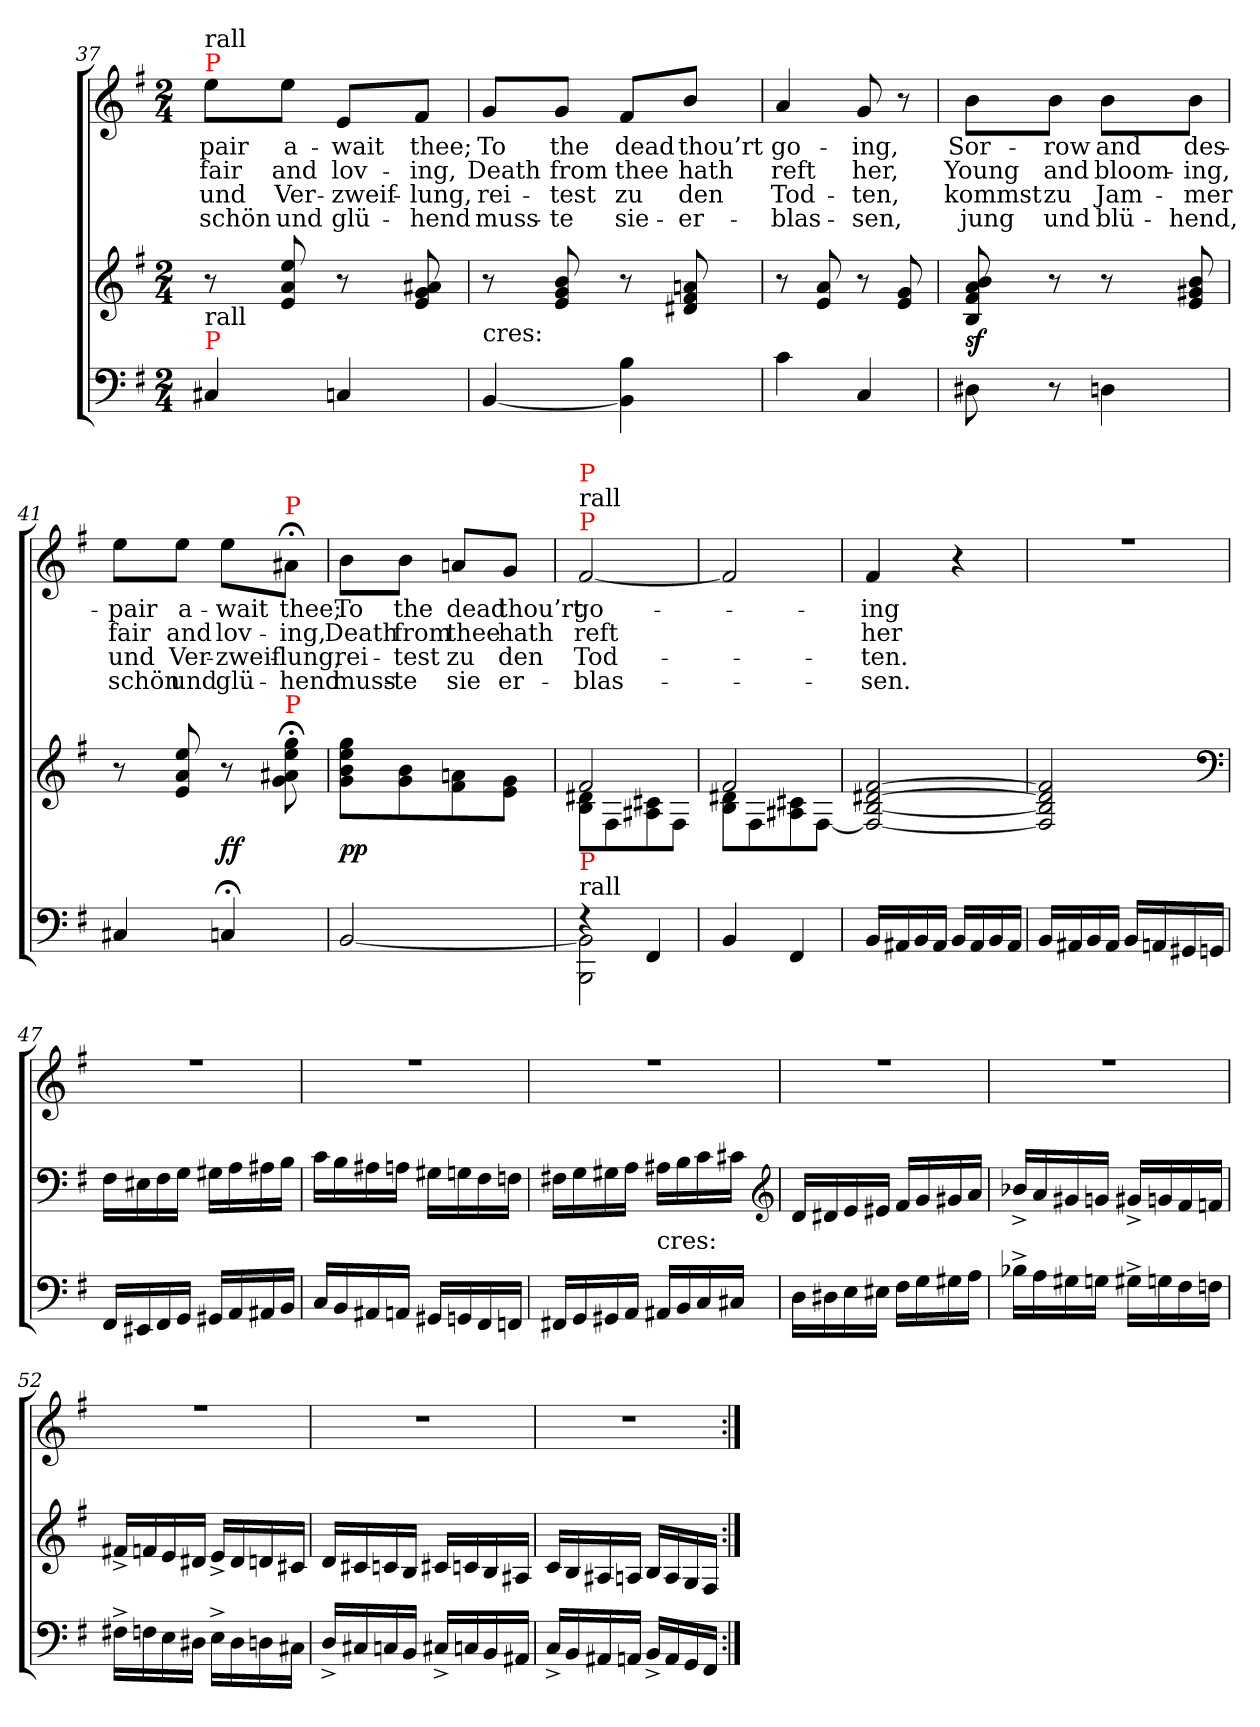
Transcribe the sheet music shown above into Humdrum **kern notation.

**kern	**kern	**dynam	**kern	**text	**text	**text	**text
*part2	*part2	*part2	*part1	*part1	*part1	*part1	*part1
*staff3	*staff2	*staff2/3	*staff1	*staff1	*staff1	*staff1	*staff1
*	*	*	*I"   	*	*	*	*
*clefF4	*clefG2	*	*clefG2	*	*	*	*
*k[f#]	*k[f#]	*	*k[f#]	*	*	*	*
*e:	*e:	*	*e:	*	*	*	*
*M2/4	*M2/4	*	*M2/4	*	*	*	*
=37	=37	=37	=37	=37	=37	=37	=37
!	!	!	!LO:TX:a:color=red:t=P	!	!	!	!
!	!	!	!LO:TX:a:t=rall	!	!	!	!
!LO:TX:a:color=red:t=P	!	!	!	!	!	!	!
!LO:TX:a:t=rall	!	!	!	!	!	!	!
4C#X	8r	.	8ee\L	-pair	fair	und	schön
.	8ee 8a 8e	.	8ee\J	a-	and	Ver-	und
4Cn	8r	.	8e/L	-wait	lov-	zweif-	glü-
.	8a#X 8g 8e	.	8f#/J	thee;	-ing,	-lung,	-hend
=38	=38	=38	=38	=38	=38	=38	=38
!	!LO:TX:c:t=cres&colon;	!	!	!	!	!	!
[4BB	8r	.	8g/L	To	Death	rei-	muss-
.	8b 8g 8e	.	8g/J	the	from	-test	-te
4B 4BB]	8r	.	8f#/L	dead	thee	zu	sie-
.	8an 8f# 8d#X	.	8b/J	thou’rt	hath	den	er-
=39	=39	=39	=39	=39	=39	=39	=39
4c	8r	.	4a	go-	reft	Tod-	-blas-
.	8a 8e	.	.	.	.	.	.
4C	8r	.	8g	-ing,	her,	-ten,	-sen,
.	8g 8e	.	8r	.	.	.	.
=40	=40	=40	=40	=40	=40	=40	=40
8D#X	8b 8a 8f# 8B	sf	8b\L	Sor-	Young	kommst	jung
8r	8r	.	8b\J	-row	and	zu	und
4Dn\	8r	.	8b\L	and	bloom-	Jam-	blü-
.	8b 8g#X 8e	.	8b\J	des-	-ing,	-mer	-hend,
=41	=41	=41	=41	=41	=41	=41	=41
4C#X	8r	.	8ee\L	-pair	fair	und	schön
.	8ee 8a 8e	.	8ee\J	a-	and	Ver-	und
4Cn;<	8r	ff	8ee\L	-wait	lov-	-zweif-	glü-
!	!	!	!LO:TX:a:color=red:t=P	!	!	!	!
!	!LO:TX:a:color=red:t=P	!	!	!	!	!	!
.	8gg;< 8ee;< 8a#X;< 8g;<	.	8a#X;<\J	thee;	-ing,	-lung,	-hend
=42	=42	=42	=42	=42	=42	=42	=42
[2BB	8gg 8ee 8b 8gL	pp	8b\L	To	Death	rei-	muss-
.	8b\ 8g\	.	8b\J	the	from	-test	-te
.	8an 8f#	.	8an/L	dead	thee	zu	sie
.	8g 8eJ	.	8g/J	thou’rt	hath	den	er-
=43	=43	=43	=43	=43	=43	=43	=43
*^	*^	*	*	*	*	*	*
!	!	!	!	!	!LO:TX:a:color=red:t=P	!	!	!	!
!	!	!	!	!	!LO:TX:a:t=rall	!	!	!	!
!	!	!	!	!	!LO:TX:a:color=red:t=P	!	!	!	!
!	!	!LO:TX:b:color=red:t=P	!	!	!	!	!	!	!
!	!	!LO:TX:b:t=rall	!	!	!	!	!	!	!
4rF	2BB] 2BBB	2f#	8d#X 8BL	.	[2f#	go-	-reft	Tod-	blas-
.	.	.	8F#	.	.	.	.	.	.
4FF#/	.	.	8c#X 8A#X	.	.	.	.	.	.
.	.	.	8F#J	.	.	.	.	.	.
*v	*v	*	*	*	*	*	*	*	*
=44	=44	=44	=44	=44	=44	=44	=44	=44
4BB/	2f#	8d#X 8BL	.	2f#]	.	.	.	.
.	.	8F#	.	.	.	.	.	.
4FF#/	.	8c#X 8A#X	.	.	.	.	.	.
.	.	[8F#J	.	.	.	.	.	.
=45	=45	=45	=45	=45	=45	=45	=45	=45
!	!LO:TX:b:t=tempo prestissimo.	!	!	!	!	!	!	!
*	*v	*v	*	*	*	*	*	*
16BBLL	[2f# [2d#X [2B 2F#_	.	4f#	ing	her	-ten.	-sen.
16AA#X	.	.	.	.	.	.	.
16BB	.	.	.	.	.	.	.
16AA#JJ	.	.	.	.	.	.	.
16BBLL	.	.	4r	.	.	.	.
16AA#	.	.	.	.	.	.	.
16BB	.	.	.	.	.	.	.
16AA#JJ	.	.	.	.	.	.	.
=46	=46	=46	=46	=46	=46	=46	=46
16BBLL	2f#] 2d#] 2B] 2F#]	.	2rff	.	.	.	.
16AA#X	.	.	.	.	.	.	.
16BB	.	.	.	.	.	.	.
16AA#JJ	.	.	.	.	.	.	.
16BBLL	.	.	.	.	.	.	.
16AAn	.	.	.	.	.	.	.
16GG#X	.	.	.	.	.	.	.
16GGnJJ	.	.	.	.	.	.	.
*	*clefF4	*	*	*	*	*	*
=47	=47	=47	=47	=47	=47	=47	=47
16FF#LL	16F#LL	.	2rff	.	.	.	.
16EE#X	16E#X	.	.	.	.	.	.
16FF#	16F#	.	.	.	.	.	.
16GGJJ	16GJJ	.	.	.	.	.	.
16GG#XLL	16G#XLL	.	.	.	.	.	.
16AA	16A	.	.	.	.	.	.
16AA#X	16A#X	.	.	.	.	.	.
16BBJJ	16BJJ	.	.	.	.	.	.
=48	=48	=48	=48	=48	=48	=48	=48
16CLL	16cLL	.	2rff	.	.	.	.
16BB	16B	.	.	.	.	.	.
16AA#X	16A#X	.	.	.	.	.	.
16AAnJJ	16AnJJ	.	.	.	.	.	.
16GG#XLL	16G#XLL	.	.	.	.	.	.
16GGn	16Gn	.	.	.	.	.	.
16FF#	16F#	.	.	.	.	.	.
16FFnJJ	16FnJJ	.	.	.	.	.	.
=49	=49	=49	=49	=49	=49	=49	=49
16FF#XLL	16F#XLL	.	2rff	.	.	.	.
16GG	16G	.	.	.	.	.	.
16GG#X	16G#X	.	.	.	.	.	.
16AAJJ	16AJJ	.	.	.	.	.	.
!	!LO:TX:c:t=cres&colon;	!	!	!	!	!	!
16AA#XLL	16A#XLL	.	.	.	.	.	.
16BB	16B	.	.	.	.	.	.
16C	16c	.	.	.	.	.	.
16C#XJJ	16c#XJJ	.	.	.	.	.	.
*	*clefG2	*	*	*	*	*	*
=50	=50	=50	=50	=50	=50	=50	=50
16DLL	16dLL	.	2rff	.	.	.	.
16D#X	16d#X	.	.	.	.	.	.
16E	16e	.	.	.	.	.	.
16E#XJJ	16e#XJJ	.	.	.	.	.	.
16F#LL	16f#LL	.	.	.	.	.	.
16G	16g	.	.	.	.	.	.
16G#X	16g#X	.	.	.	.	.	.
16AJJ	16aJJ	.	.	.	.	.	.
=51	=51	=51	=51	=51	=51	=51	=51
16B-X^>LL	16b-X^>LL	.	2rff	.	.	.	.
16A	16a	.	.	.	.	.	.
16G#X	16g#X	.	.	.	.	.	.
16GnJJ	16gnJJ	.	.	.	.	.	.
16G#X^>LL	16g#X^>LL	.	.	.	.	.	.
16Gn	16gn	.	.	.	.	.	.
16F#	16f#	.	.	.	.	.	.
16FnJJ	16fnJJ	.	.	.	.	.	.
=52	=52	=52	=52	=52	=52	=52	=52
16F#X^\LL	16f#X^>LL	.	2rff	.	.	.	.
16Fn	16fn	.	.	.	.	.	.
16E	16e	.	.	.	.	.	.
16D#XJJ	16d#XJJ	.	.	.	.	.	.
16E^\LL	16e^>LL	.	.	.	.	.	.
16D#	16d#	.	.	.	.	.	.
16Dn	16dn	.	.	.	.	.	.
16C#XJJ	16c#XJJ	.	.	.	.	.	.
=53	=53	=53	=53	=53	=53	=53	=53
16D^>/LL	16dLL	.	2r	.	.	.	.
16C#X	16c#X	.	.	.	.	.	.
16Cn	16cn	.	.	.	.	.	.
16BBJJ	16BJJ	.	.	.	.	.	.
16C#X^>/LL	16c#XLL	.	.	.	.	.	.
16Cn	16cn	.	.	.	.	.	.
16BB	16B	.	.	.	.	.	.
16AA#XJJ	16A#XJJ	.	.	.	.	.	.
=54	=54	=54	=54	=54	=54	=54	=54
16C^>/LL	16cLL	.	2r	.	.	.	.
16BB	16B	.	.	.	.	.	.
16AA#X	16A#X	.	.	.	.	.	.
16AAnJJ	16AnJJ	.	.	.	.	.	.
16BB^>/LL	16BLL	.	.	.	.	.	.
16AA	16A	.	.	.	.	.	.
16GG	16G	.	.	.	.	.	.
16FF#JJ	16F#JJ	.	.	.	.	.	.
=:|!	=:|!	=:|!	=:|!	=:|!	=:|!	=:|!	=:|!
*-	*-	*-	*-	*-	*-	*-	*-
